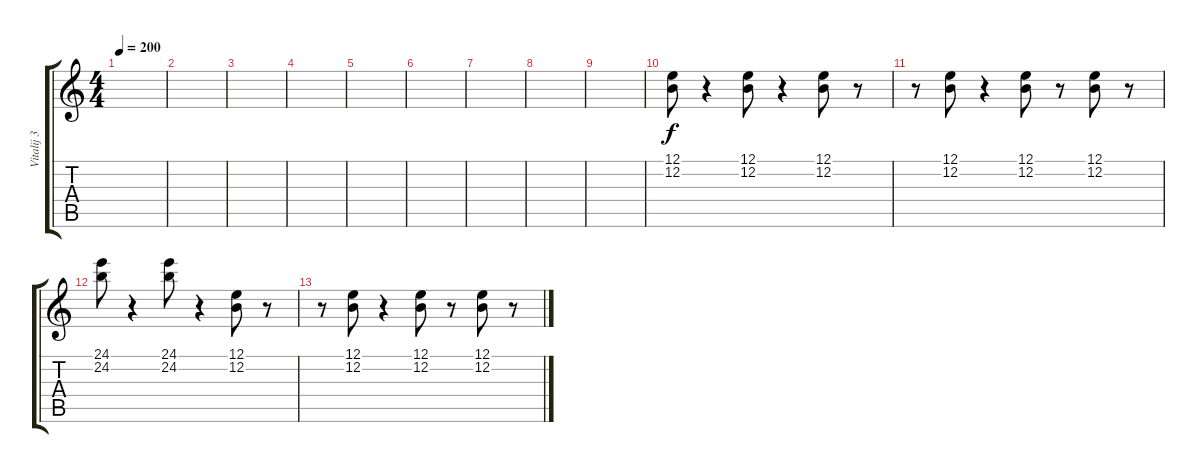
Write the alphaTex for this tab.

\track ("Vitalij 3" "Vitalij 3") {instrument stringensemble1}
\staff {score tabs}
\tuning (E4 B3 G3 D3 A2 E2) {hide}
\ts (4 4)
\tempo 200
\clef g2
\ks c
|
|
|
|
|
|
|
|
|
(12.1 12.2).8{dy f instrument rockorgan} r.4 (12.1 12.2).8 r.4 (12.1 12.2).8 r.8 |
r.8 (12.1 12.2).8 r.4 (12.1 12.2).8 r.8 (12.1 12.2).8 r.8 |
(24.1 24.2).8 r.4 (24.1 24.2).8 r.4 (12.1 12.2).8 r.8 |
r.8 (12.1 12.2).8 r.4 (12.1 12.2).8 r.8 (12.1 12.2).8 r.8
